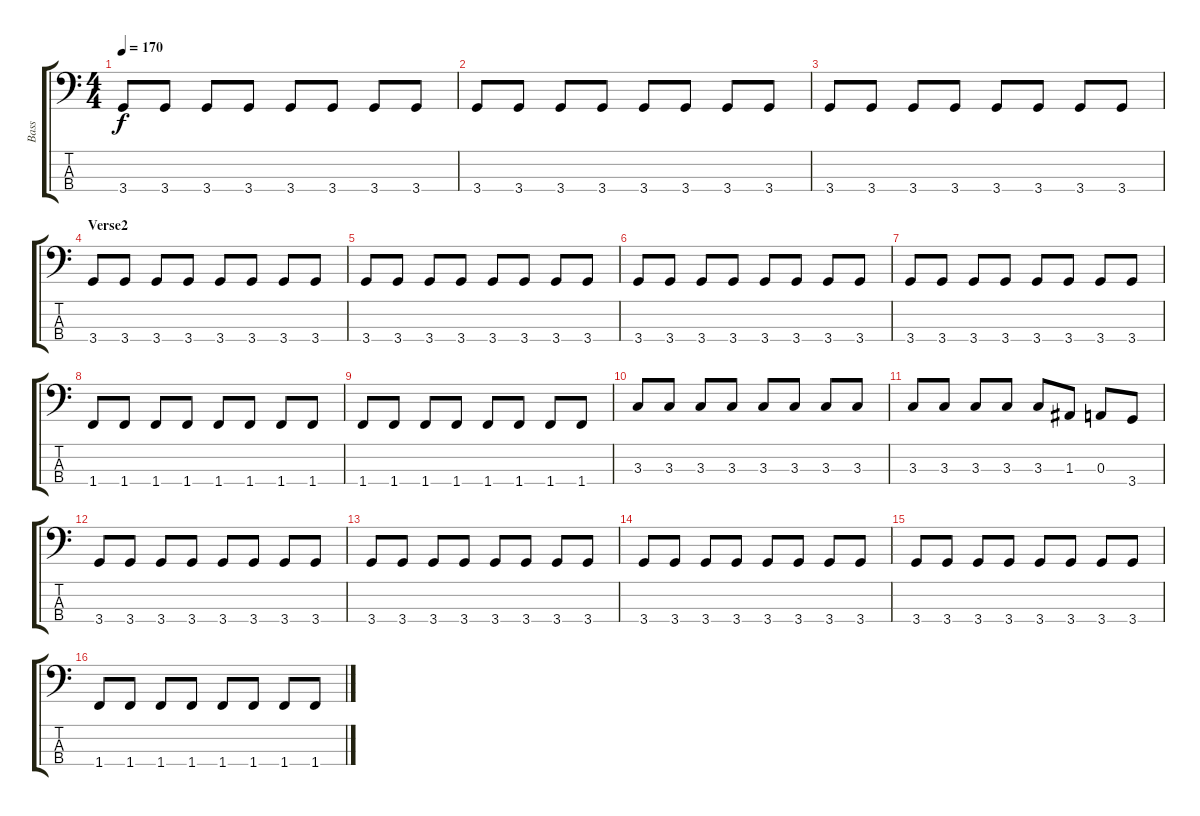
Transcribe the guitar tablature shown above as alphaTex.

\track ("Bass" "Bass") {instrument electricbasspick}
\staff {score tabs}
\tuning (G2 D2 A1 E1) {hide}
\ts (4 4)
\section ("" "")
\tempo 170
\clef f4
\ks c
3.4.8{dy f} 3.4.8 3.4.8 3.4.8 3.4.8 3.4.8 3.4.8 3.4.8 |
3.4.8 3.4.8 3.4.8 3.4.8 3.4.8 3.4.8 3.4.8 3.4.8 |
3.4.8 3.4.8 3.4.8 3.4.8 3.4.8 3.4.8 3.4.8 3.4.8 |
\section ("" "Verse2")
3.4.8 3.4.8 3.4.8 3.4.8 3.4.8 3.4.8 3.4.8 3.4.8 |
3.4.8 3.4.8 3.4.8 3.4.8 3.4.8 3.4.8 3.4.8 3.4.8 |
3.4.8 3.4.8 3.4.8 3.4.8 3.4.8 3.4.8 3.4.8 3.4.8 |
3.4.8 3.4.8 3.4.8 3.4.8 3.4.8 3.4.8 3.4.8 3.4.8 |
1.4.8 1.4.8 1.4.8 1.4.8 1.4.8 1.4.8 1.4.8 1.4.8 |
1.4.8 1.4.8 1.4.8 1.4.8 1.4.8 1.4.8 1.4.8 1.4.8 |
3.3.8 3.3.8 3.3.8 3.3.8 3.3.8 3.3.8 3.3.8 3.3.8 |
3.3.8 3.3.8 3.3.8 3.3.8 3.3.8 1.3.8 0.3.8 3.4.8 |
3.4.8 3.4.8 3.4.8 3.4.8 3.4.8 3.4.8 3.4.8 3.4.8 |
3.4.8 3.4.8 3.4.8 3.4.8 3.4.8 3.4.8 3.4.8 3.4.8 |
3.4.8 3.4.8 3.4.8 3.4.8 3.4.8 3.4.8 3.4.8 3.4.8 |
3.4.8 3.4.8 3.4.8 3.4.8 3.4.8 3.4.8 3.4.8 3.4.8 |
1.4.8 1.4.8 1.4.8 1.4.8 1.4.8 1.4.8 1.4.8 1.4.8
